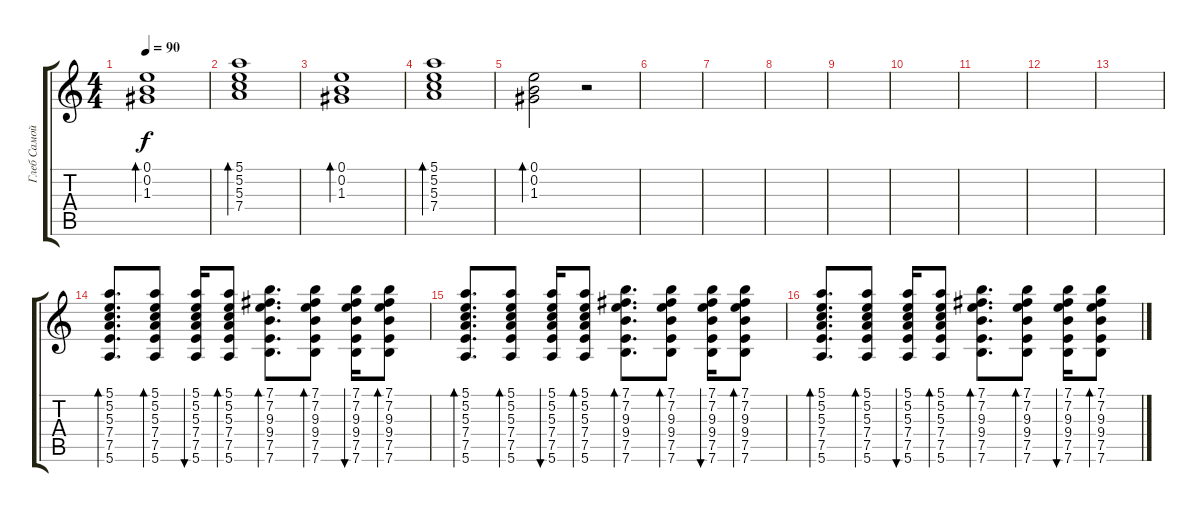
\track ("Глеб Самойлов" "Глеб Самой") {instrument acousticguitarsteel}
\staff {score tabs}
\tuning (E4 B3 G3 D3 A2 E2) {hide}
\ts (4 4)
\tempo 90
\clef g2
\ks c
(0.1 0.2 1.3).1{bd 120 dy f} |
(5.1 5.2 5.3 7.4).1{bd 120} |
(0.1 0.2 1.3).1{bd 120} |
(5.1 5.2 5.3 7.4).1{bd 120} |
(0.1 0.2 1.3).2{bd 120} r.2 |
|
|
|
|
|
|
|
|
(5.1 5.2 5.3 7.4 7.5 5.6).8{d bd 60 volume 9} (5.1 5.2 5.3 7.4 7.5 5.6).8{bd 60} (5.1 5.2 5.3 7.4 7.5 5.6).16{bu 60} (5.1 5.2 5.3 7.4 7.5 5.6).8{bd 60} (7.1 7.2 9.3 9.4 7.5 7.6).8{d bd 60} (7.1 7.2 9.3 9.4 7.5 7.6).8{bd 60} (7.1 7.2 9.3 9.4 7.5 7.6).16{bu 60} (7.1 7.2 9.3 9.4 7.5 7.6).8{bd 60} |
(5.1 5.2 5.3 7.4 7.5 5.6).8{d bd 60 volume 9} (5.1 5.2 5.3 7.4 7.5 5.6).8{bd 60} (5.1 5.2 5.3 7.4 7.5 5.6).16{bu 60} (5.1 5.2 5.3 7.4 7.5 5.6).8{bd 60} (7.1 7.2 9.3 9.4 7.5 7.6).8{d bd 60} (7.1 7.2 9.3 9.4 7.5 7.6).8{bd 60} (7.1 7.2 9.3 9.4 7.5 7.6).16{bu 60} (7.1 7.2 9.3 9.4 7.5 7.6).8{bd 60} |
(5.1 5.2 5.3 7.4 7.5 5.6).8{d bd 60 volume 9} (5.1 5.2 5.3 7.4 7.5 5.6).8{bd 60} (5.1 5.2 5.3 7.4 7.5 5.6).16{bu 60} (5.1 5.2 5.3 7.4 7.5 5.6).8{bd 60} (7.1 7.2 9.3 9.4 7.5 7.6).8{d bd 60} (7.1 7.2 9.3 9.4 7.5 7.6).8{bd 60} (7.1 7.2 9.3 9.4 7.5 7.6).16{bu 60} (7.1 7.2 9.3 9.4 7.5 7.6).8{bd 60}
